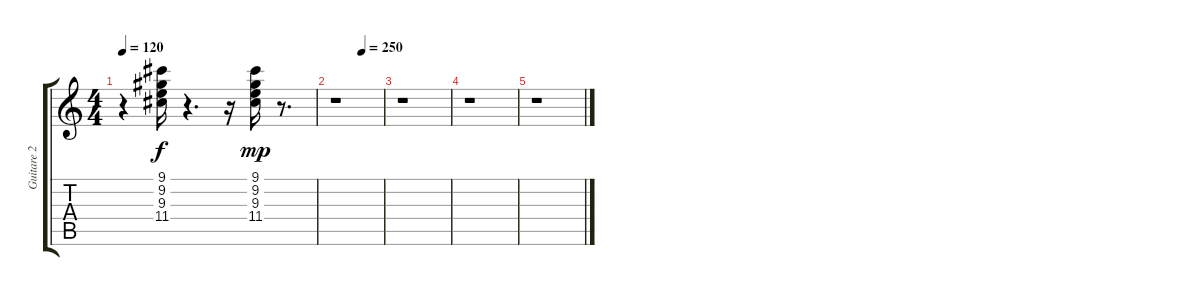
\track ("Guitare 2" "Guitare 2") {instrument electricguitarclean}
\staff {score tabs}
\tuning (E4 B3 G3 D3 A2 E2) {hide}
\ts (4 4)
\tempo 120
\clef g2
\ks c
r.4{dy mp} (9.1 9.2 9.3 11.4).16{dy f} r.4{d} r.16 (9.1 9.2 9.3 11.4).16{dy mp} r.8{d} |
\tempo (250 0.5625)
r.1 |
r.1 |
r.1 |
r.1
